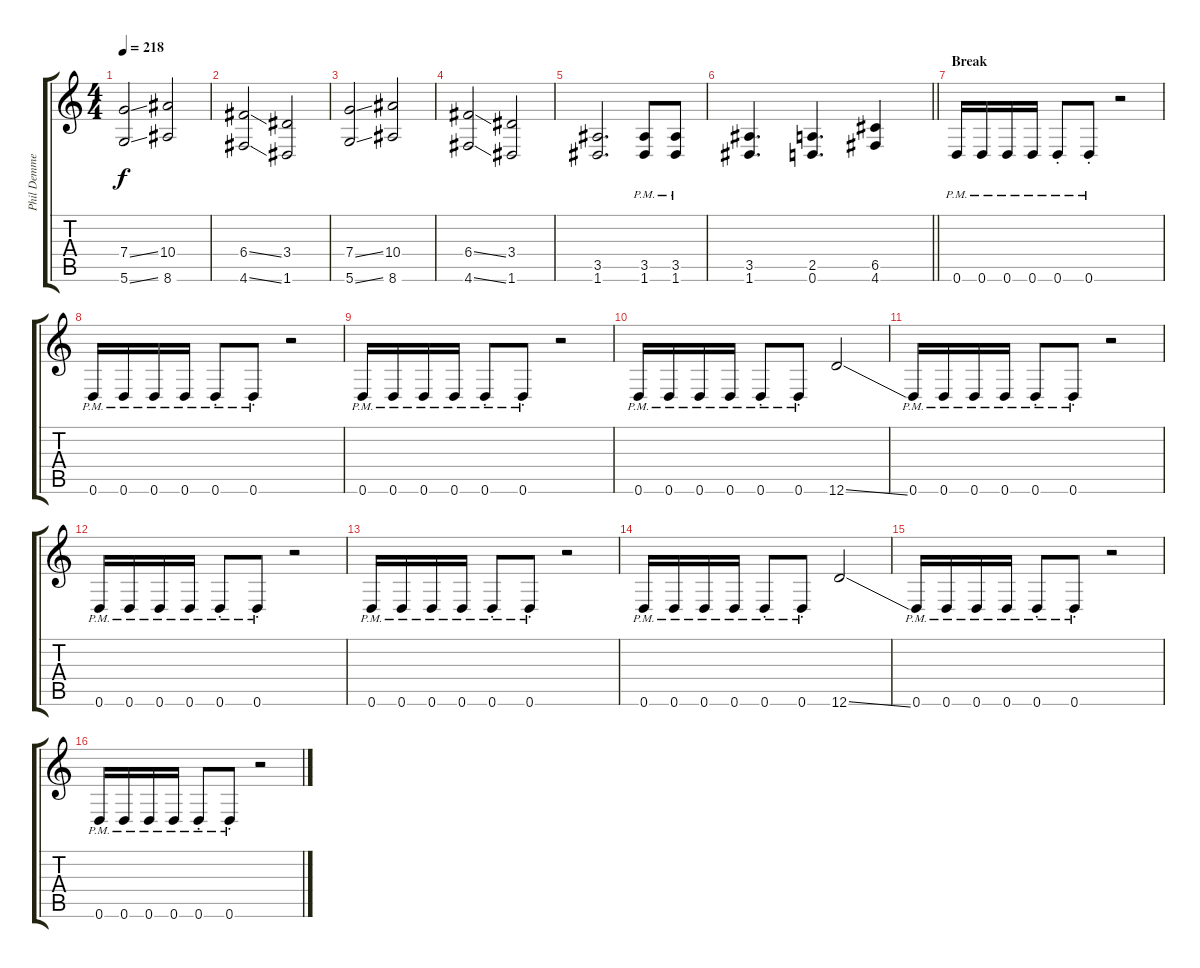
\track ("Phil Demmel" "Phil Demme") {instrument distortionguitar}
\staff {score tabs}
\tuning (D4 A3 F3 C3 G2 D2) {hide}
\ts (4 4)
\tempo 218
\clef g2
\ks c
(7.4{ss} 5.6{ss}).2{dy f} (10.4 8.6).2 |
(6.4{ss} 4.6{ss}).2 (3.4 1.6).2 |
(7.4{ss} 5.6{ss}).2 (10.4 8.6).2 |
(6.4{ss} 4.6{ss}).2 (3.4 1.6).2 |
(3.5 1.6).2{d} (3.5{pm} 1.6{pm}).8 (3.5{pm} 1.6{pm}).8 |
\barLineRight lightlight
(3.5 1.6).4{d} (2.5 0.6).4{d} (6.5 4.6).4 |
\section ("" "Break")
0.6{pm}.16 0.6{pm}.16 0.6{pm}.16 0.6{pm}.16 0.6{pm st}.8 0.6{pm st}.8 r.2 |
0.6{pm}.16 0.6{pm}.16 0.6{pm}.16 0.6{pm}.16 0.6{pm st}.8 0.6{pm st}.8 r.2 |
0.6{pm}.16 0.6{pm}.16 0.6{pm}.16 0.6{pm}.16 0.6{pm st}.8 0.6{pm st}.8 r.2 |
0.6{pm}.16 0.6{pm}.16 0.6{pm}.16 0.6{pm}.16 0.6{pm st}.8 0.6{pm st}.8 12.6{ss}.2 |
0.6{pm}.16 0.6{pm}.16 0.6{pm}.16 0.6{pm}.16 0.6{pm st}.8 0.6{pm st}.8 r.2 |
0.6{pm}.16 0.6{pm}.16 0.6{pm}.16 0.6{pm}.16 0.6{pm st}.8 0.6{pm st}.8 r.2 |
0.6{pm}.16 0.6{pm}.16 0.6{pm}.16 0.6{pm}.16 0.6{pm st}.8 0.6{pm st}.8 r.2 |
0.6{pm}.16 0.6{pm}.16 0.6{pm}.16 0.6{pm}.16 0.6{pm st}.8 0.6{pm st}.8 12.6{ss}.2 |
0.6{pm}.16 0.6{pm}.16 0.6{pm}.16 0.6{pm}.16 0.6{pm st}.8 0.6{pm st}.8 r.2 |
0.6{pm}.16 0.6{pm}.16 0.6{pm}.16 0.6{pm}.16 0.6{pm st}.8 0.6{pm st}.8 r.2
